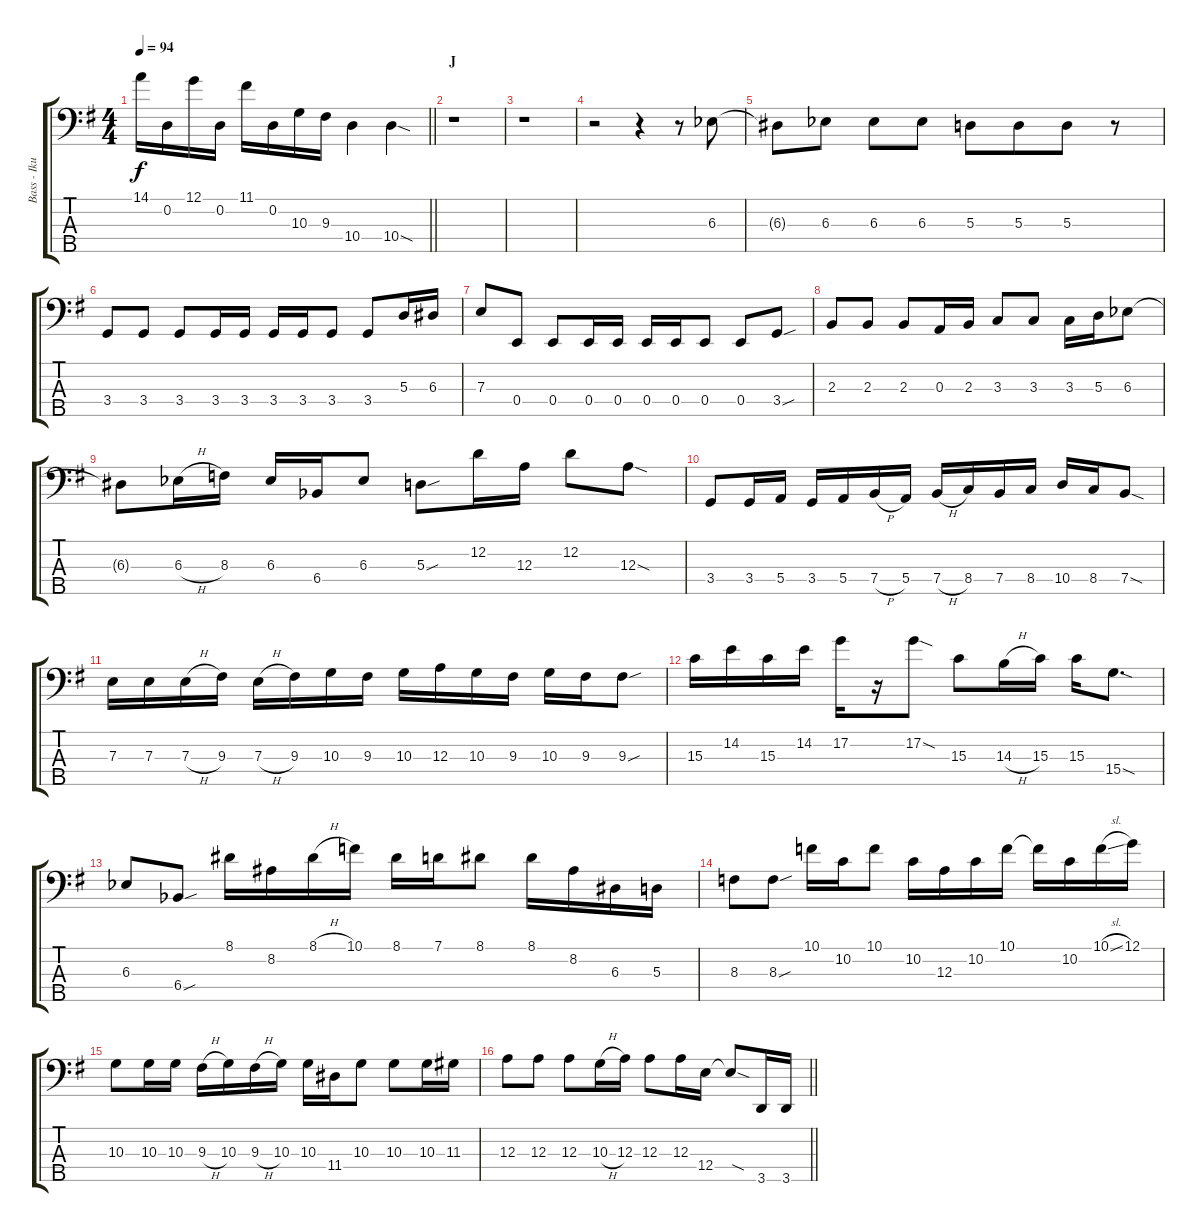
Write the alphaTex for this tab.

\track ("Bass - Ikuo" "Bass - Iku") {instrument electricbasspick}
\staff {score tabs}
\tuning (G2 D2 A1 E1 B0) {hide}
\ts (4 4)
\tempo 94
\clef f4
\barLineRight lightlight
\ks g
14.1.16{dy f} 0.2.16 12.1.16 0.2.16 11.1.16 0.2.16 10.3.16 9.3.16 10.4.4 10.4{sod}.4 |
\section ("" "J")
r.1 |
r.1 |
r.2 r.4 r.8 6.3{acc b}.8 |
6.3{t}.8 6.3{acc b}.8 6.3{acc b}.8 6.3{acc b}.8 5.3.8 5.3.8{beam merge} 5.3.8 r.8 |
3.4.8 3.4.8 3.4.8 3.4.16 3.4.16 3.4.16 3.4.16 3.4.8 3.4.8 5.3.16 6.3.16 |
7.3.8 0.4.8 0.4.8 0.4.16 0.4.16 0.4.16 0.4.16 0.4.8 0.4.8 3.4{sou}.8 |
2.3.8 2.3.8 2.3.8 0.3.16 2.3.16 3.3.8 3.3.8 3.3.16 5.3.16 6.3{acc b}.8 |
6.3{t}.8 6.3{h acc b}.16 8.3.16 6.3{acc b}.16 6.4{acc b}.16 6.3{acc b}.8 5.3{sou}.8 12.2.16 12.3.16 12.2.8 12.3{sod}.8 |
3.4.8 3.4.16 5.4.16 3.4.16 5.4.16 7.4{h}.16 5.4.16 7.4{h}.16 8.4.16 7.4.16 8.4.16 10.4.16 8.4.16 7.4{sod}.8 |
7.3.16 7.3.16 7.3{h}.16 9.3.16 7.3{h}.16 9.3.16 10.3.16 9.3.16 10.3.16 12.3.16 10.3.16 9.3.16 10.3.16 9.3.16 9.3{sou}.8 |
15.3.16 14.2.16 15.3.16 14.2.16 17.2.16 r.16 17.2{sod}.8 15.3.8 14.3{h}.16 15.3.16 15.3.16 15.4{sod}.8{d} |
6.3{acc b}.8 6.4{sou acc b}.8 8.1.16 8.2.16 8.1{h}.16 10.1.16 8.1.16 7.1.16 8.1.8 8.1.16 8.2.16 6.3.16 5.3.16 |
8.3.8 8.3{sou}.8 10.1.16 10.2.16 10.1.8 10.2.16 12.3.16 10.2.16 10.1.16 10.1{t}.16 10.2.16 10.1{sl}.16 12.1.16 |
10.3.8 10.3.16 10.3.16 9.3{h}.16 10.3.16 9.3{h}.16 10.3.16 10.3.16 11.4.16 10.3.8 10.3.8 10.3.16 11.3.16 |
\barLineRight lightlight
12.3.8 12.3.8 12.3.8 10.3{h}.16 12.3.16 12.3.8 12.3.16 12.4.16 12.4{sod t}.8 3.5.16 3.5.16
